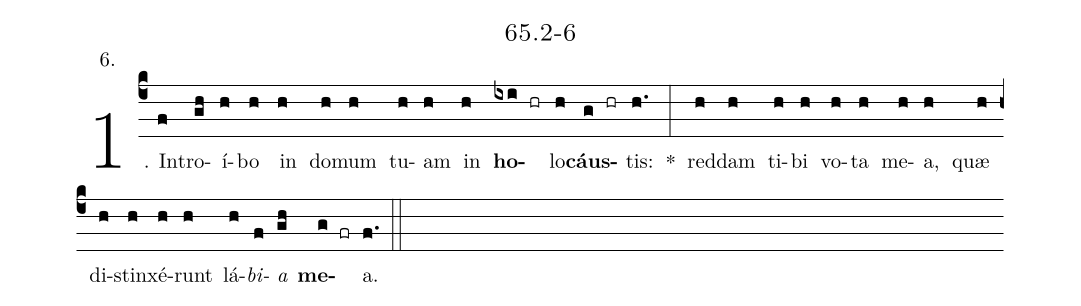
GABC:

name: 65.2-6;
annotation: 6.;
%%
(c4)1. In(f)tro(gh)í(h)bo(h) in(h) do(h)mum(h) tu(h)am(h) in(h) <b>ho</b>(ixi hr)lo(h)<b>cáus</b>(g hr)tis:(h.) *(:) red(h)dam(h) ti(h)bi(h) vo(h)ta(h) me(h)a,(h) quæ(h) di(h)stin(h)xé(h)runt(h) lá(h)<i>bi</i>(f)<i>a</i>(gh) <b>me</b>(g fr)a.(f.) (::)


%E(h) u(h) o(f) u(gh) a(g) e.(f.) (::)
